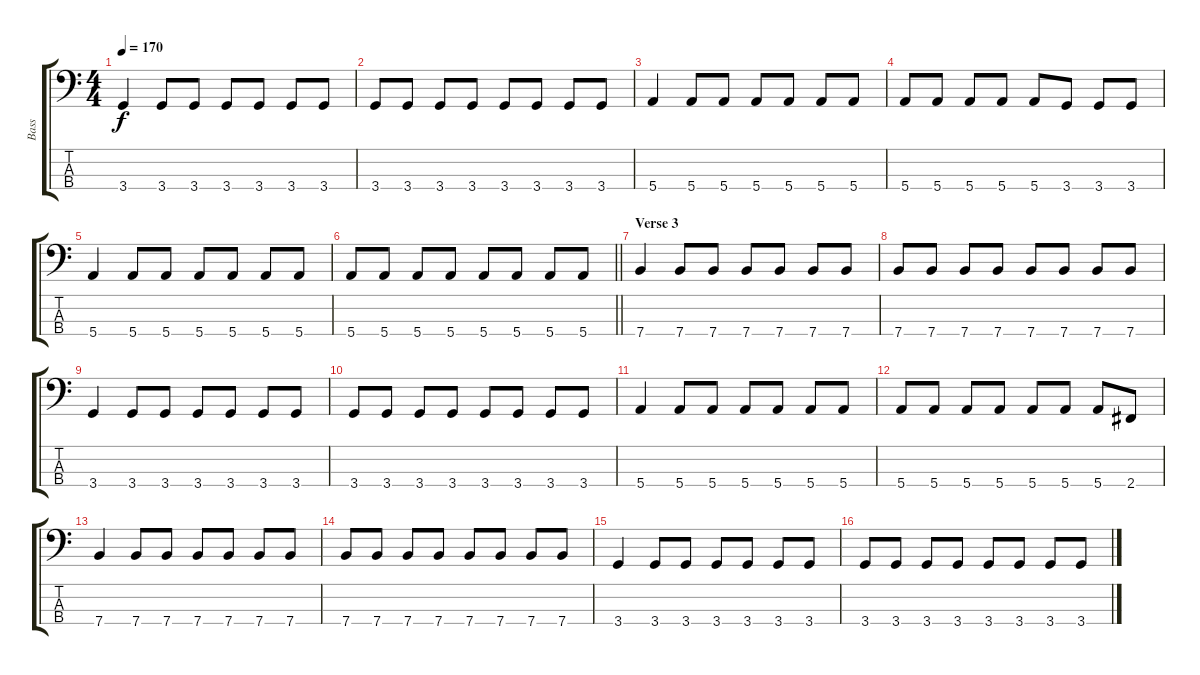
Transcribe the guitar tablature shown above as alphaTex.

\track ("Bass" "Bass") {instrument electricbasspick}
\staff {score tabs}
\tuning (G2 D2 A1 E1) {hide}
\ts (4 4)
\tempo 170
\clef f4
\ks c
3.4.4{dy f} 3.4.8 3.4.8 3.4.8 3.4.8 3.4.8 3.4.8 |
3.4.8 3.4.8 3.4.8 3.4.8 3.4.8 3.4.8 3.4.8 3.4.8 |
5.4.4 5.4.8 5.4.8 5.4.8 5.4.8 5.4.8 5.4.8 |
5.4.8 5.4.8 5.4.8 5.4.8 5.4.8 3.4.8 3.4.8 3.4.8 |
5.4.4 5.4.8 5.4.8 5.4.8 5.4.8 5.4.8 5.4.8 |
\barLineRight lightlight
5.4.8 5.4.8 5.4.8 5.4.8 5.4.8 5.4.8 5.4.8 5.4.8 |
\section ("" "Verse 3")
7.4.4 7.4.8 7.4.8 7.4.8 7.4.8 7.4.8 7.4.8 |
7.4.8 7.4.8 7.4.8 7.4.8 7.4.8 7.4.8 7.4.8 7.4.8 |
3.4.4 3.4.8 3.4.8 3.4.8 3.4.8 3.4.8 3.4.8 |
3.4.8 3.4.8 3.4.8 3.4.8 3.4.8 3.4.8 3.4.8 3.4.8 |
5.4.4 5.4.8 5.4.8 5.4.8 5.4.8 5.4.8 5.4.8 |
5.4.8 5.4.8 5.4.8 5.4.8 5.4.8 5.4.8 5.4.8 2.4.8 |
7.4.4 7.4.8 7.4.8 7.4.8 7.4.8 7.4.8 7.4.8 |
7.4.8 7.4.8 7.4.8 7.4.8 7.4.8 7.4.8 7.4.8 7.4.8 |
3.4.4 3.4.8 3.4.8 3.4.8 3.4.8 3.4.8 3.4.8 |
3.4.8 3.4.8 3.4.8 3.4.8 3.4.8 3.4.8 3.4.8 3.4.8
